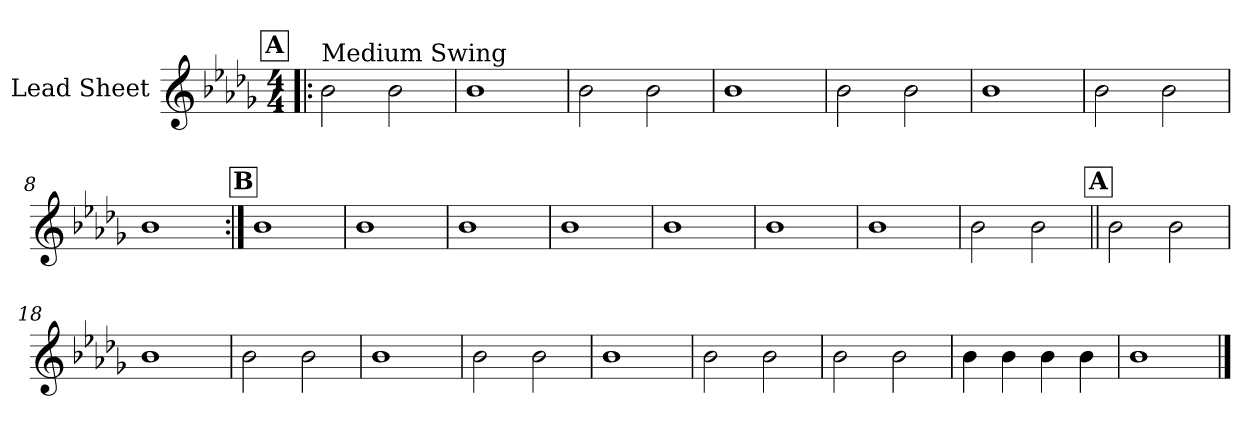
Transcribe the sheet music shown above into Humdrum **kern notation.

**kern
*part1
*staff1
*I"Lead Sheet
*clefG2
*k[b-e-a-d-g-]
*D-:
*M4/4
!!LO:REH:place=s1:a:fs=14:t=A
=1!|:
!LO:TX:a:t=Medium Swing
2b-\
2b-\
=2
1b-
=3
2b-\
2b-\
=4
1b-
!!LO:LB:g=z
=5
2b-\
2b-\
=6
1b-
=7
2b-\
2b-\
=8
1b-
!!LO:LB:g=z
!!LO:REH:place=s1:a:fs=14:t=B
=9:|!
1b-
=10
1b-
=11
1b-
=12
1b-
!!LO:LB:g=z
=13
1b-
=14
1b-
=15
1b-
=16
2b-\
2b-\
!!LO:LB:g=z
!!LO:REH:place=s1:a:fs=14:t=A
=17||
2b-\
2b-\
=18
1b-
=19
2b-\
2b-\
=20
1b-
!!LO:LB:g=z
=21
2b-\
2b-\
=22
1b-
=23
2b-\
2b-\
=24
2b-\
2b-\
!!LO:LB:g=z
=25
4b-\
4b-\
4b-\
4b-\
=26
1b-
==
*-
